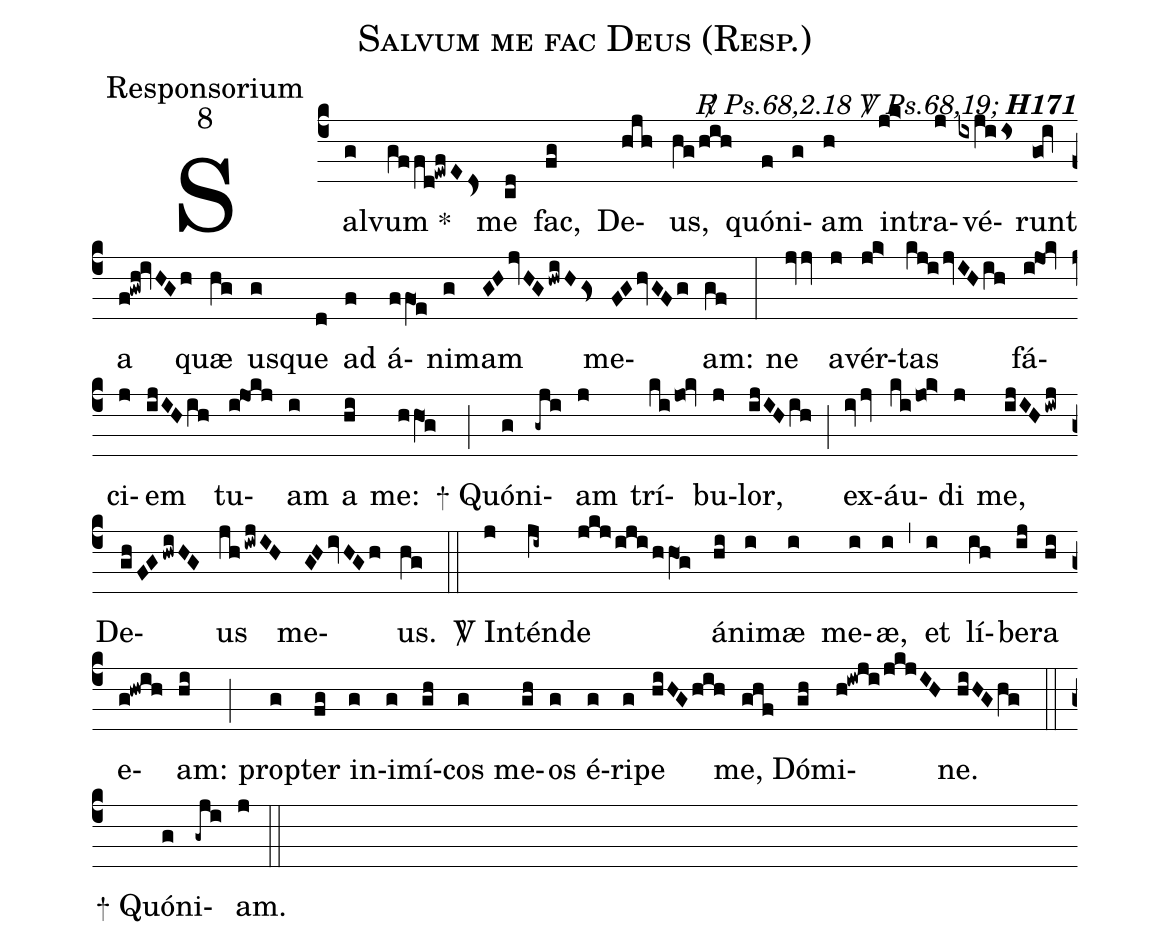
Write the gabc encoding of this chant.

name:Salvum me fac Deus (Resp.);
office-part:Responsorium;
mode:8;
commentary:{\itshape\mdseries \Rbar\ Ps.68,2.18 \Vbar\ Ps.68,19;\/} {\bfseries H171};
%%
(c4) Sal(g)vum <sp>*</sp> (gffd!ewfEds<) me(cd) fac,(fg) De(hjh)us,(hg/hih) quó(f)ni(g)am(h) in(j!k>)tra(j)vé(ixjiis)runt(go0i)
   a(f!gwh!ivHGh) quæ(hg) us(g)que(d) ad(f) á(ffO1e)ni(g)mam(GHjvHGhwiHGs<) me(FGhvGFg)am:(gf) (:)
ne(jvv) a(j)vér(j!k>)tas(kj!ijvIHih) fá(i!jo1!kv)ci(j)em(ijIHih) tu(i!jo1kj)am(i) a(hi) me:(hhO1g) (;)
<sp>+</sp> Quó(g)ni(-gji)am(j) trí(ki/jo0!kv)bu(j)lor,(ijIHih) (;)
ex(ivjv)áu(ki/jo0!k>)di(j) me,(ijIHiwj) De(ghFGhwiHG)us(jhiwjIH) me(GHivHGh)us.(hg) (::)
<sp>V/</sp> In(j)tén(ji~)de(jkj/iji/hhO1g) á(hi)ni(i)mæ(i) me(i)æ,(i) (,)
et(i) lí(ih)be(ij)ra(hi) e(g!hwih)am:(hi) (;)
prop(g)ter(fg) in(g)i(g)mí(gh)cos(g) me(gh)os(g) é(g)ri(g)pe(hiHGhih) me,(ghf) Dó(gh)mi(h!iwji/jkjIH)ne.(hiHGhg) (::)
<sp>+</sp> Quó(g)ni(-gji)am.(j) (::)
